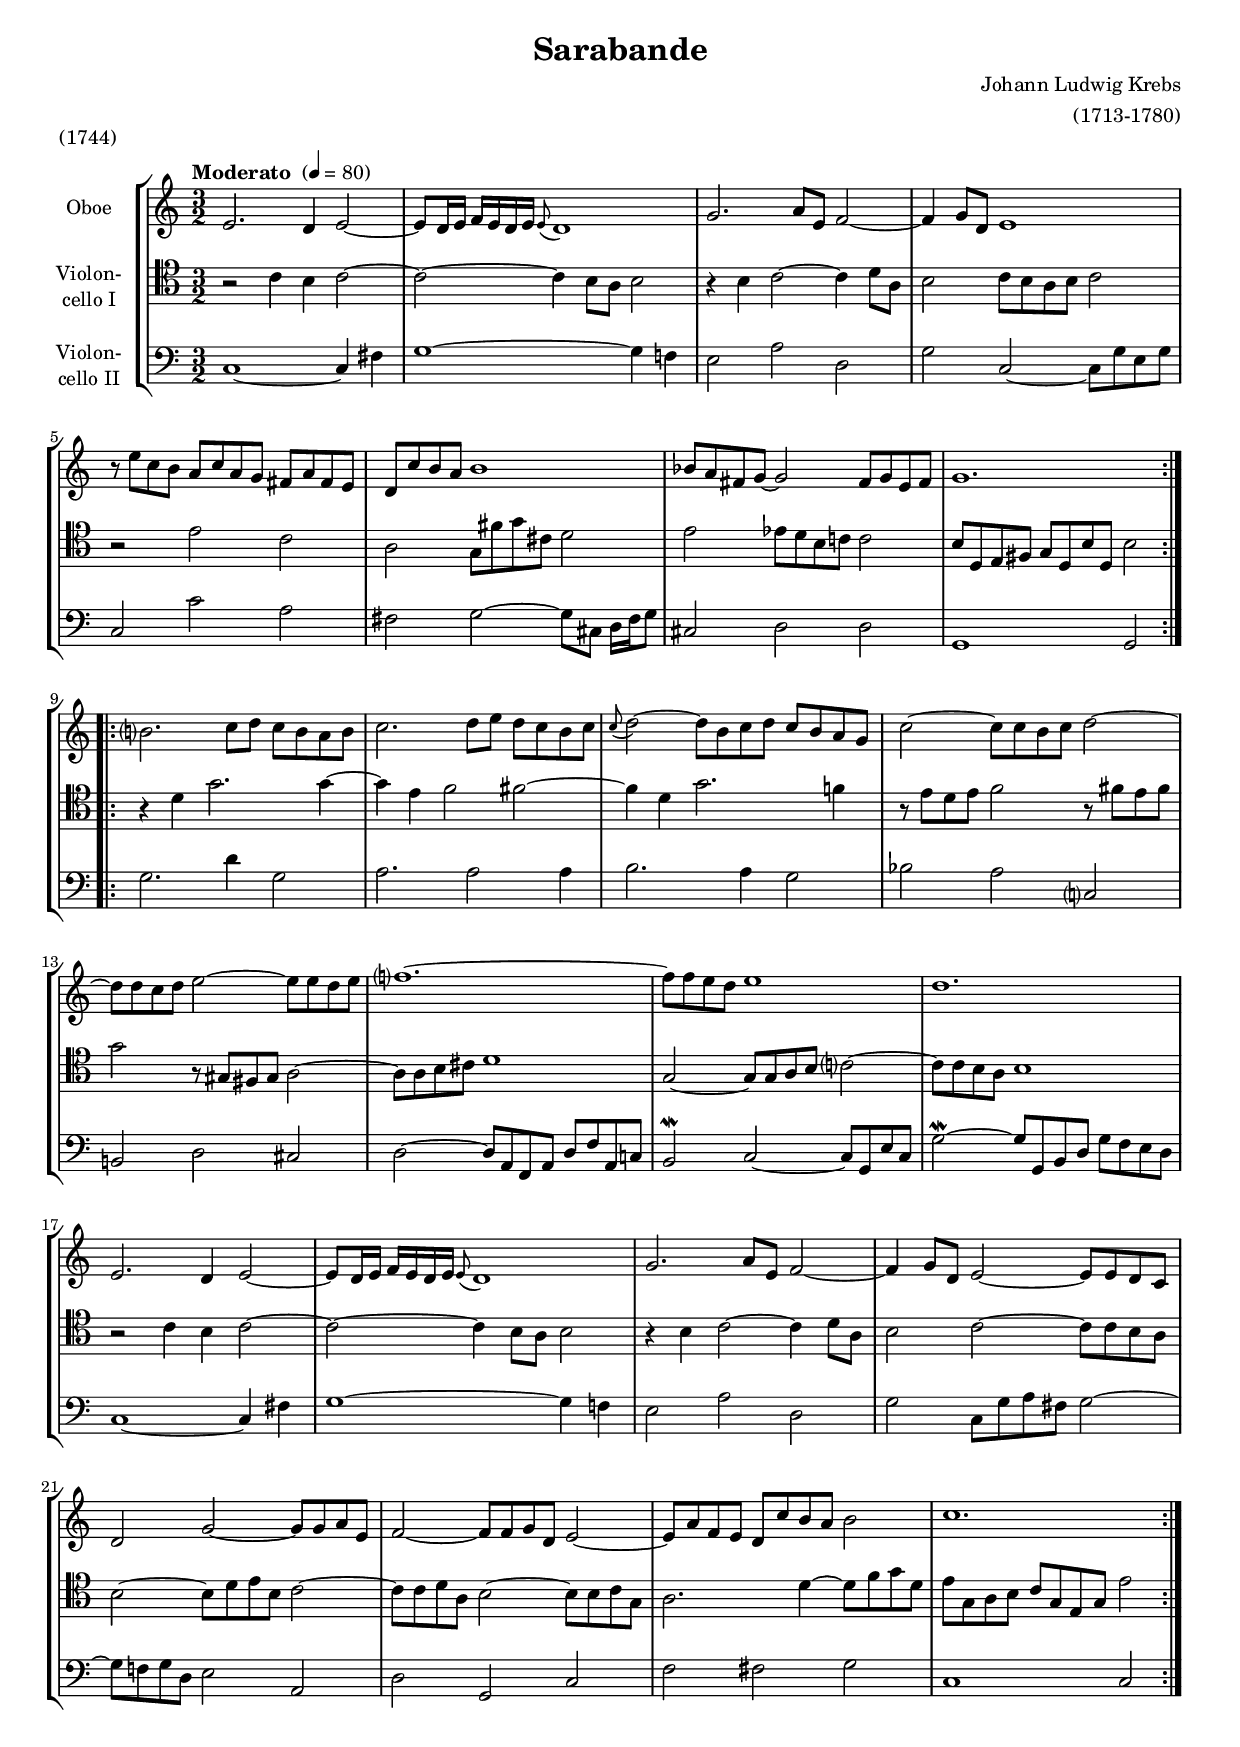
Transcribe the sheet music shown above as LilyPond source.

\version "2.14.2"
\include "deutsch.ly"

#(set-global-staff-size 17.25)

\header {
  title     = "Sarabande"
  composer  = "Johann Ludwig Krebs"
  arranger  = "(1713-1780)"
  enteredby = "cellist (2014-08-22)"
  piece     = "(1744)"
}

voiceconsts = {
 \key c \major
 \time 3/2
% \numericTimeSignature
 \compressFullBarRests
 \tempo "Moderato " 4=80
}


mihi = "clarinet"
milo = "string ensemble 1"
miba = "harpsichord"

va = \relative c' {
  \voiceconsts
  \clef "treble"

  \repeat volta 2 {
    e2. d4 e2~
    e8 d16 e f[ e d e] \appoggiatura e8 d1
    g2. a8 e f2~
    f4 g8 d e1

    r8 e' c h a c a g fis a fis e
    d c' h a h1
    b8 a fis g~ g2 fis8 g e fis
    g1.
  }

  \repeat volta 2 {
    h?2. c8 d c h a h
    c2. d8 e d c h c
    \appoggiatura c8 d2~ d8 h c d c h a g

    c2~ c8 c h c d2~
    d8 d c d e2~ e8 e d e
    f?1.~
    f8 f e d e1
    d1.

    e,2. d4 e2~
    e8 d16 e f[ e d e] \appoggiatura e8 d1
    g2. a8 e f2~
    f4 g8 d e2~ e8 e d c

    d2 g~ g8 g a e
    f2~ f8 f g d e2~
    e8 a f e d c' h a h2
    c1.
  }
}

vb = \relative c' {
  \voiceconsts
  \clef "tenor"

  \repeat volta 2 {
    r2 c4 h c2~
    c~ c4 h8 a h2
    r4 h c2~ c4 d8 a
    h2 c8 h a h c2

    r e c
    a g8 fis' g cis, d2
    e es8 d h c! c2
    h8 d, e fis g d h' d, h'2
  }

  \repeat volta 2 {
    r4 d g2. g4~
    g e f2 fis~
    fis4 d g2. f4
    r8 e d e f2 r8 fis e fis

    g2 r8 gis,8 fis gis a2~
    a8 a h cis d1
    g,2~ g8 g a h c?2~
    c8 c h a h1

    r2 c4 h c2~
    c~ c4 h8 a h2
    r4 h c2~ c4 d8 a
    h2 c~ c8 c h a

    h2~ h8 d e h c2~
    c8 c d a h2~ h8 h c g

    a2. d4~ d8 f g d
    e g, a h c g e g e'2
  }
}

vc = \relative c {
  \voiceconsts
  \clef "bass"

  \repeat volta 2 {
    c1~ c4 fis
    g1~ g4 f!
    e2 a d,
    g c,~ c8 g' e g

    c,2 c' a
    fis g~ g8 cis, d16[ fis g8]
    cis,2 d d
    g,1 g2
  }

  \repeat volta 2 {
    g'2. d'4 g,2
    a2. a2 a4
    h2. a4 g2
    b a c,?
    h! d cis

    d~ d8 a f a d f a, c!
    h2\mordent c~ c8 g e' c
    g'2~\mordent g8 g, h d g f e d
    c1~ c4 fis

    g1~ g4 f!
    e2 a d,
    g c,8 g' a fis g2~

    g8 f! g d e2 a,
    d g, c
    f fis g
    c,1 c2
  }
}


music = \new StaffGroup <<
      \new Staff {
	\set Staff.midiInstrument = \mihi
	\set Staff.instrumentName = \markup \center-column { "Oboe" }
	\transpose c c { \va }
      }

      \new Staff {
	\set Staff.midiInstrument = \milo
	\set Staff.instrumentName = \markup \center-column { "Violon-" "cello I" }
	\transpose c c { \vb }
      }

      \new Staff {
	\set Staff.midiInstrument = \miba
	\set Staff.instrumentName = \markup \center-column { "Violon-" "cello II" }
	\transpose c c { \vc }
      }
>>

\book {
  \score {
    \music
    \layout {}
  }

  \score {
    \unfoldRepeats \music

    \midi {
      \context {
        \Score
      }
    }
  }
}
